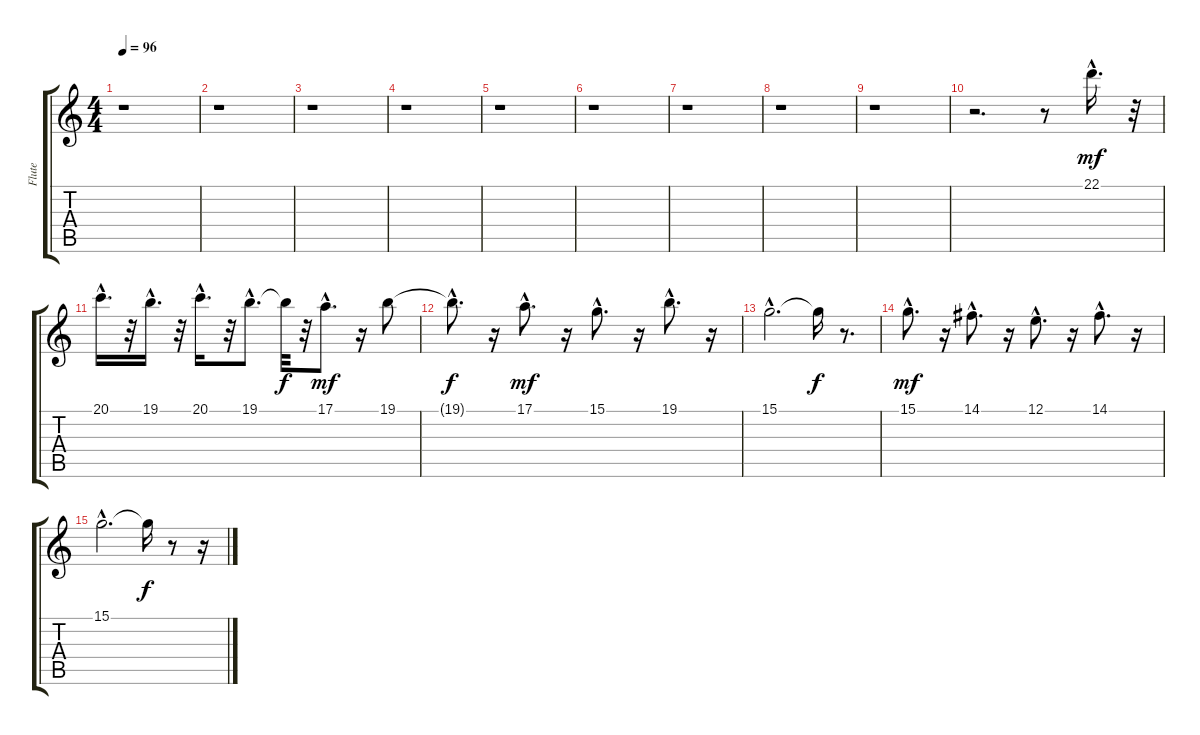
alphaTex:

\track ("Flute" "Flute") {instrument panflute}
\staff {score tabs}
\tuning (E4 B3 G3 D3 A2 E2) {hide}
\ts (4 4)
\tempo 96
\clef g2
\ks c
r.1{dy f} |
r.1 |
r.1 |
r.1 |
r.1 |
r.1 |
r.1 |
r.1 |
r.1 |
r.2{d} r.8 22.1{hac}.16{d dy mf} r.32 |
20.1{hac}.16{d} r.32 19.1{hac}.16{d} r.32 20.1{hac}.16{d} r.32 19.1{hac}.8{d} 19.1{t}.32{dy f} r.32 17.1{hac}.8{d dy mf} r.16 19.1.8 |
19.1{hac t}.8{d dy f} r.16 17.1{hac}.8{d dy mf} r.16 15.1{hac}.8{d} r.16 19.1{hac}.8{d} r.16 |
15.1{hac}.2{d} 15.1{t}.16{dy f} r.8{d} |
15.1{hac}.8{d dy mf} r.16 14.1{hac}.8{d} r.16 12.1{hac}.8{d} r.16 14.1{hac}.8{d} r.16 |
15.1{hac}.2{d} 15.1{t}.16{dy f} r.8 r.16
